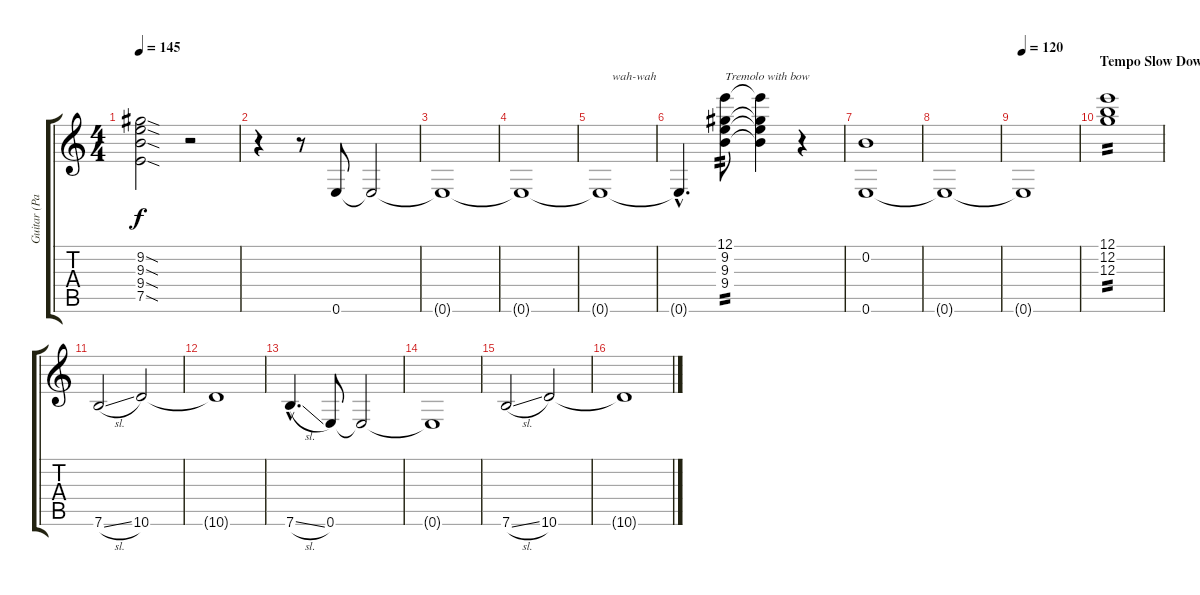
\track ("Guitar (Page)" "Guitar (Pa") {instrument overdrivenguitar}
\staff {score tabs}
\tuning (E4 B3 G3 D3 A2 E2) {hide}
\ts (4 4)
\tempo 145
\clef g2
\ks c
(9.2{sod} 9.3{sod} 9.4{sod} 7.5{sod}).2{dy f} r.2 |
r.4 r.8 0.6.8 0.6{t}.2 |
0.6{t}.1 |
0.6{t}.1 |
0.6{t}.1{txt "    wah-wah"} |
0.6{hac t}.4{d} (12.1 9.2 9.3 9.4).8{txt "Tremolo with bow" tp 2} (12.1{t} 9.2{t} 9.3{t} 9.4{t}).4 r.4 |
(0.2 0.6).1 |
0.6{t}.1 |
\tempo 120
0.6{t}.1 |
\section ("" "Tempo Slow Down")
(12.1 12.2 12.3).1{tp 2} |
7.6{sl}.2 10.6.2 |
10.6{t}.1 |
7.6{sl hac}.4{d} 0.6.8 0.6{t}.2 |
0.6{t}.1 |
7.6{sl}.2 10.6.2 |
10.6{t}.1
